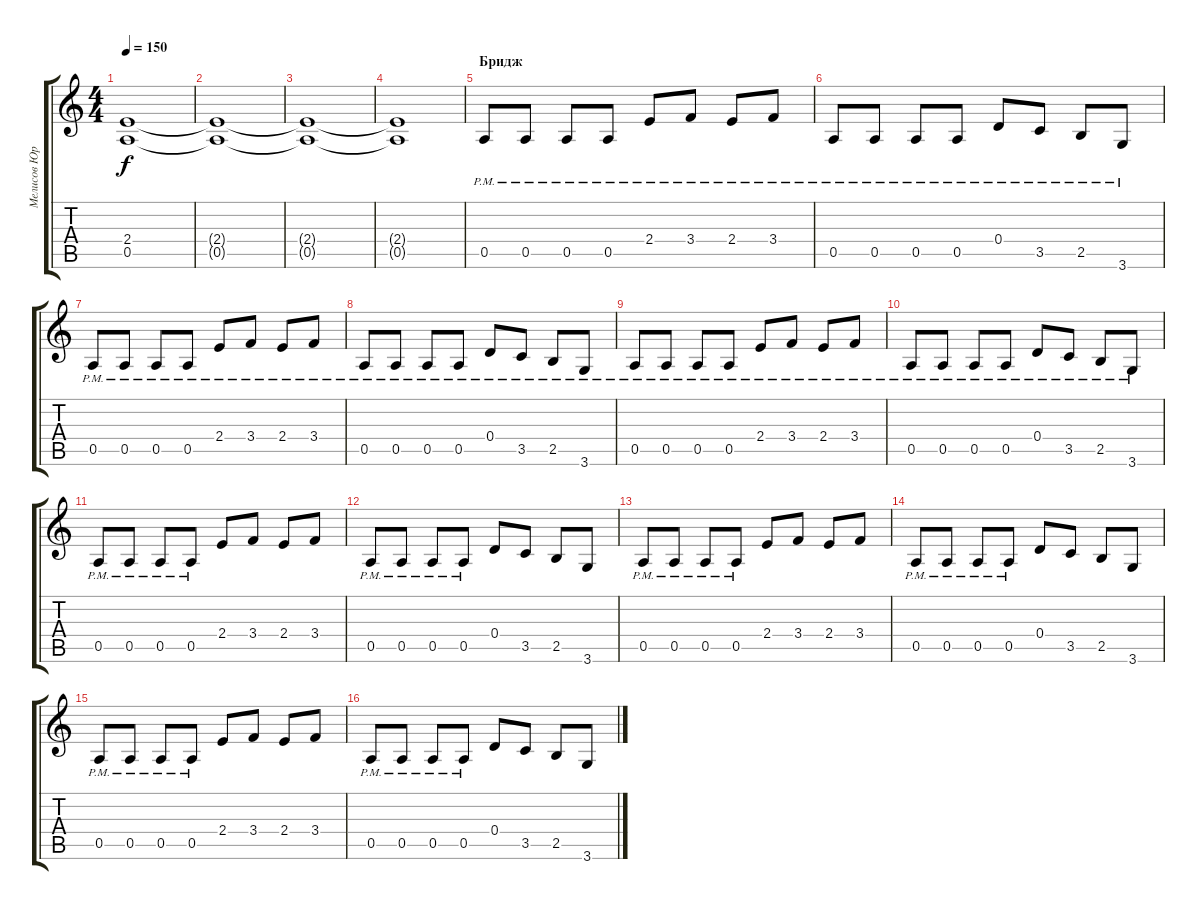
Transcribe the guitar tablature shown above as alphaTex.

\track ("Мелисов Юрий" "Мелисов Юр") {instrument distortionguitar}
\staff {score tabs}
\tuning (E4 B3 G3 D3 A2 E2) {hide}
\ts (4 4)
\tempo 150
\clef g2
\ks c
(2.4 0.5).1{dy f} |
(2.4{t} 0.5{t}).1 |
(2.4{t} 0.5{t}).1 |
(2.4{t} 0.5{t}).1 |
\section ("" "Бридж")
0.5{pm}.8 0.5{pm}.8 0.5{pm}.8 0.5{pm}.8 2.4{pm}.8 3.4{pm}.8 2.4{pm}.8 3.4{pm}.8 |
0.5{pm}.8 0.5{pm}.8 0.5{pm}.8 0.5{pm}.8 0.4{pm}.8 3.5{pm}.8 2.5{pm}.8 3.6{pm}.8 |
0.5{pm}.8 0.5{pm}.8 0.5{pm}.8 0.5{pm}.8 2.4{pm}.8 3.4{pm}.8 2.4{pm}.8 3.4{pm}.8 |
0.5{pm}.8 0.5{pm}.8 0.5{pm}.8 0.5{pm}.8 0.4{pm}.8 3.5{pm}.8 2.5{pm}.8 3.6{pm}.8 |
0.5{pm}.8 0.5{pm}.8 0.5{pm}.8 0.5{pm}.8 2.4{pm}.8 3.4{pm}.8 2.4{pm}.8 3.4{pm}.8 |
0.5{pm}.8 0.5{pm}.8 0.5{pm}.8 0.5{pm}.8 0.4{pm}.8 3.5{pm}.8 2.5{pm}.8 3.6{pm}.8 |
0.5{pm}.8 0.5{pm}.8 0.5{pm}.8 0.5{pm}.8 2.4.8 3.4.8 2.4.8 3.4.8 |
0.5{pm}.8 0.5{pm}.8 0.5{pm}.8 0.5{pm}.8 0.4.8 3.5.8 2.5.8 3.6.8 |
0.5{pm}.8 0.5{pm}.8 0.5{pm}.8 0.5{pm}.8 2.4.8 3.4.8 2.4.8 3.4.8 |
0.5{pm}.8 0.5{pm}.8 0.5{pm}.8 0.5{pm}.8 0.4.8 3.5.8 2.5.8 3.6.8 |
0.5{pm}.8 0.5{pm}.8 0.5{pm}.8 0.5{pm}.8 2.4.8 3.4.8 2.4.8 3.4.8 |
0.5{pm}.8 0.5{pm}.8 0.5{pm}.8 0.5{pm}.8 0.4.8 3.5.8 2.5.8 3.6.8
